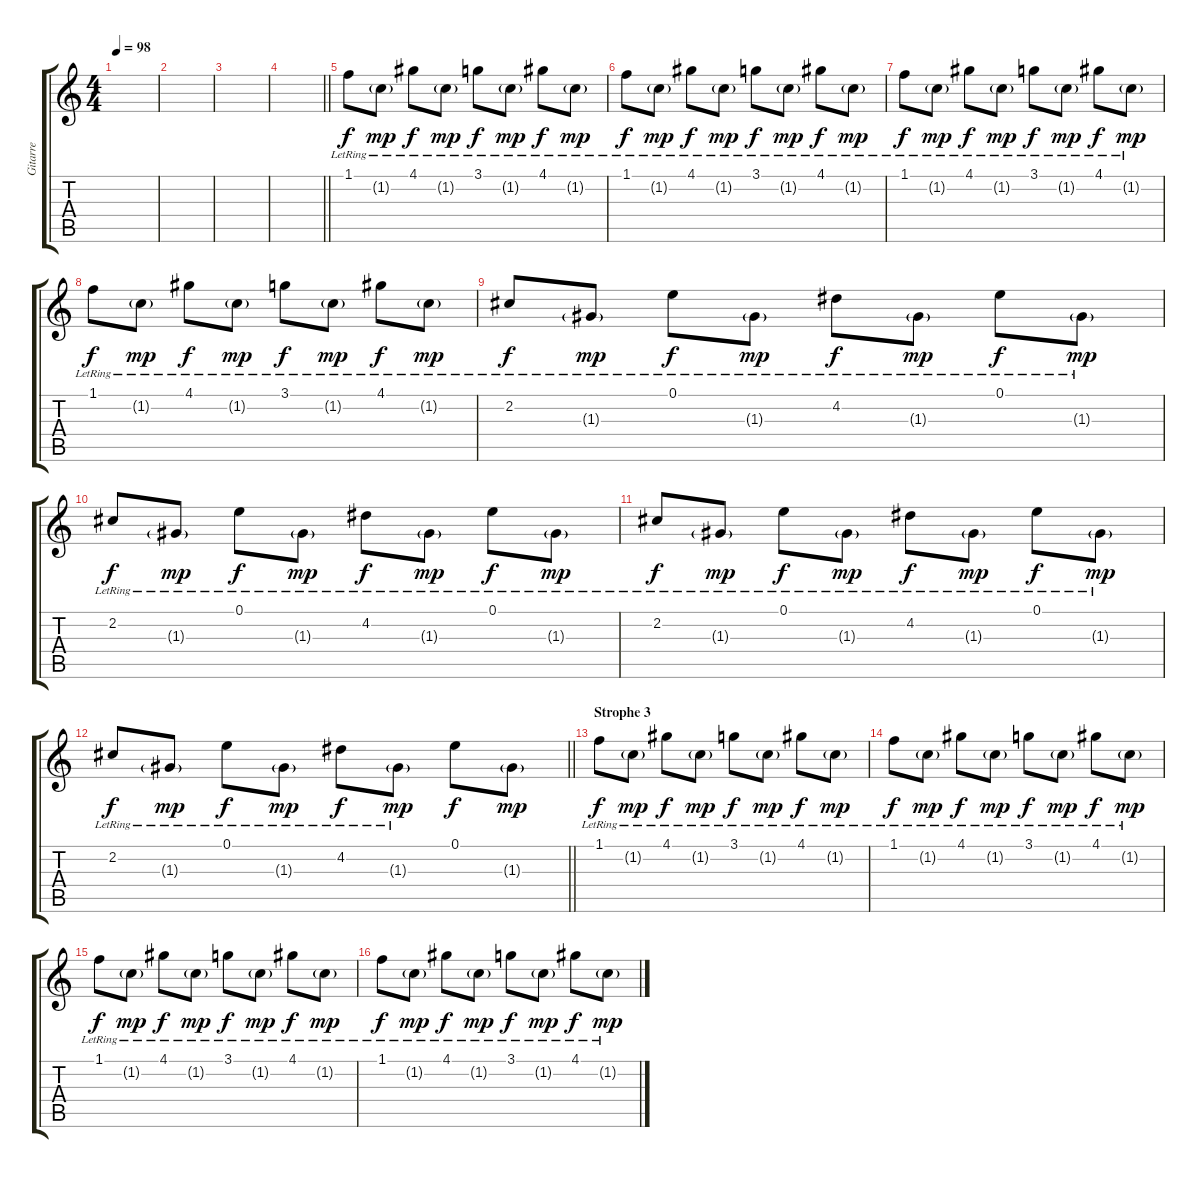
\track ("Gitarre" "Gitarre") {instrument acousticguitarnylon}
\staff {score tabs}
\tuning (E4 B3 G3 D3 A2 E2) {hide}
\ts (4 4)
\tempo 98
\clef g2
\ks c
|
|
|
\barLineRight lightlight
|
1.1{lr}.8{dy f} 1.2{g lr}.8{dy mp} 4.1{lr}.8{dy f} 1.2{g lr}.8{dy mp} 3.1{lr}.8{dy f} 1.2{g lr}.8{dy mp} 4.1{lr}.8{dy f} 1.2{g lr}.8{dy mp} |
1.1{lr}.8{dy f} 1.2{g lr}.8{dy mp} 4.1{lr}.8{dy f} 1.2{g lr}.8{dy mp} 3.1{lr}.8{dy f} 1.2{g lr}.8{dy mp} 4.1{lr}.8{dy f} 1.2{g lr}.8{dy mp} |
1.1{lr}.8{dy f} 1.2{g lr}.8{dy mp} 4.1{lr}.8{dy f} 1.2{g lr}.8{dy mp} 3.1{lr}.8{dy f} 1.2{g lr}.8{dy mp} 4.1{lr}.8{dy f} 1.2{g lr}.8{dy mp} |
1.1{lr}.8{dy f} 1.2{g lr}.8{dy mp} 4.1{lr}.8{dy f} 1.2{g lr}.8{dy mp} 3.1{lr}.8{dy f} 1.2{g lr}.8{dy mp} 4.1{lr}.8{dy f} 1.2{g lr}.8{dy mp} |
2.2{lr}.8{dy f} 1.3{g lr}.8{dy mp} 0.1{lr}.8{dy f} 1.3{g lr}.8{dy mp} 4.2{lr}.8{dy f} 1.3{g lr}.8{dy mp} 0.1{lr}.8{dy f} 1.3{g lr}.8{dy mp} |
2.2{lr}.8{dy f} 1.3{g lr}.8{dy mp} 0.1{lr}.8{dy f} 1.3{g lr}.8{dy mp} 4.2{lr}.8{dy f} 1.3{g lr}.8{dy mp} 0.1{lr}.8{dy f} 1.3{g lr}.8{dy mp} |
2.2{lr}.8{dy f} 1.3{g lr}.8{dy mp} 0.1{lr}.8{dy f} 1.3{g lr}.8{dy mp} 4.2{lr}.8{dy f} 1.3{g lr}.8{dy mp} 0.1{lr}.8{dy f} 1.3{g lr}.8{dy mp} |
\barLineRight lightlight
2.2{lr}.8{dy f} 1.3{g lr}.8{dy mp} 0.1{lr}.8{dy f} 1.3{g lr}.8{dy mp} 4.2{lr}.8{dy f} 1.3{g lr}.8{dy mp} 0.1.8{dy f} 1.3{g}.8{dy mp} |
\section ("" "Strophe 3")
1.1{lr}.8{dy f} 1.2{g lr}.8{dy mp} 4.1{lr}.8{dy f} 1.2{g lr}.8{dy mp} 3.1{lr}.8{dy f} 1.2{g lr}.8{dy mp} 4.1{lr}.8{dy f} 1.2{g lr}.8{dy mp} |
1.1{lr}.8{dy f} 1.2{g lr}.8{dy mp} 4.1{lr}.8{dy f} 1.2{g lr}.8{dy mp} 3.1{lr}.8{dy f} 1.2{g lr}.8{dy mp} 4.1{lr}.8{dy f} 1.2{g lr}.8{dy mp} |
1.1{lr}.8{dy f} 1.2{g lr}.8{dy mp} 4.1{lr}.8{dy f} 1.2{g lr}.8{dy mp} 3.1{lr}.8{dy f} 1.2{g lr}.8{dy mp} 4.1{lr}.8{dy f} 1.2{g lr}.8{dy mp} |
1.1{lr}.8{dy f} 1.2{g lr}.8{dy mp} 4.1{lr}.8{dy f} 1.2{g lr}.8{dy mp} 3.1{lr}.8{dy f} 1.2{g lr}.8{dy mp} 4.1{lr}.8{dy f} 1.2{g lr}.8{dy mp}
